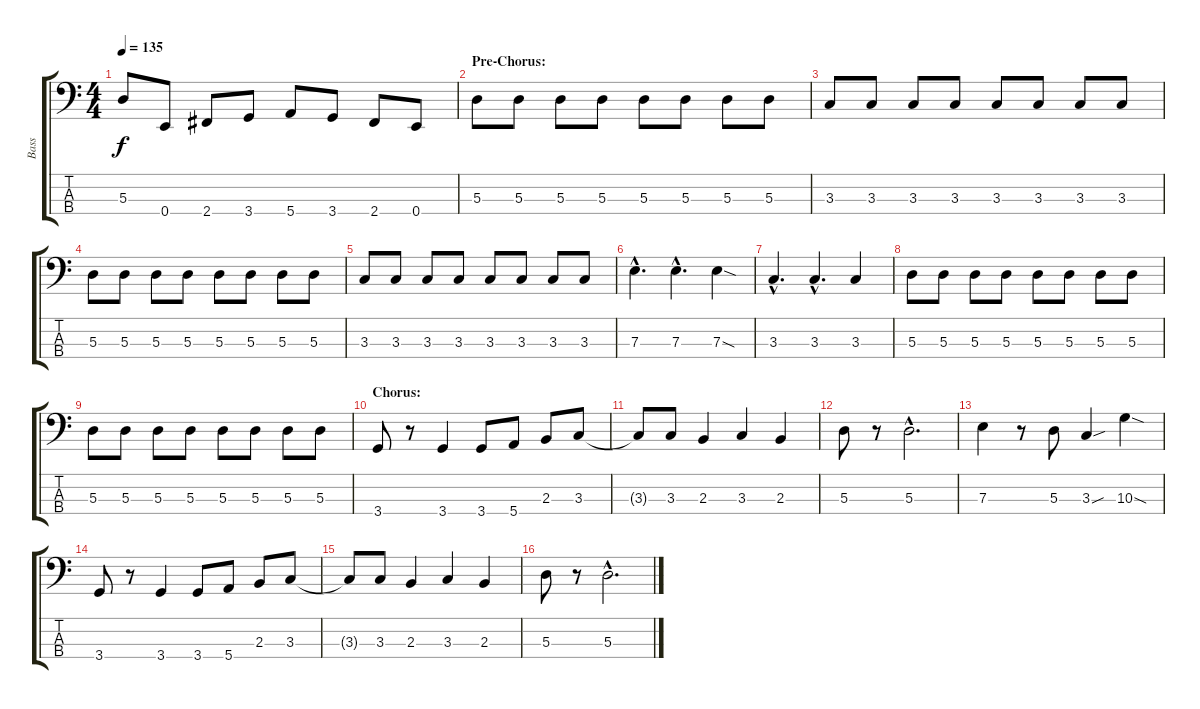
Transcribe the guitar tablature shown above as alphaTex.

\track ("Bass" "Bass") {instrument electricbassfinger}
\staff {score tabs}
\tuning (G2 D2 A1 E1) {hide}
\ts (4 4)
\tempo 135
\clef f4
\ks c
5.3.8{dy f} 0.4.8 2.4.8 3.4.8 5.4.8 3.4.8 2.4.8 0.4.8 |
\section ("" "Pre-Chorus:")
5.3.8 5.3.8 5.3.8 5.3.8 5.3.8 5.3.8 5.3.8 5.3.8 |
3.3.8 3.3.8 3.3.8 3.3.8 3.3.8 3.3.8 3.3.8 3.3.8 |
5.3.8 5.3.8 5.3.8 5.3.8 5.3.8 5.3.8 5.3.8 5.3.8 |
3.3.8 3.3.8 3.3.8 3.3.8 3.3.8 3.3.8 3.3.8 3.3.8 |
7.3{hac}.4{d} 7.3{hac}.4{d} 7.3{sod}.4 |
3.3{hac}.4{d} 3.3{hac}.4{d} 3.3.4 |
5.3.8 5.3.8 5.3.8 5.3.8 5.3.8 5.3.8 5.3.8 5.3.8 |
5.3.8 5.3.8 5.3.8 5.3.8 5.3.8 5.3.8 5.3.8 5.3.8 |
\section ("" "Chorus:")
3.4.8 r.8 3.4.4 3.4.8 5.4.8 2.3.8 3.3.8 |
3.3{t}.8 3.3.8 2.3.4 3.3.4 2.3.4 |
5.3.8 r.8 5.3{hac}.2{d} |
7.3.4 r.8 5.3.8 3.3{sou}.4 10.3{sod}.4 |
3.4.8 r.8 3.4.4 3.4.8 5.4.8 2.3.8 3.3.8 |
3.3{t}.8 3.3.8 2.3.4 3.3.4 2.3.4 |
5.3.8 r.8 5.3{hac}.2{d}
